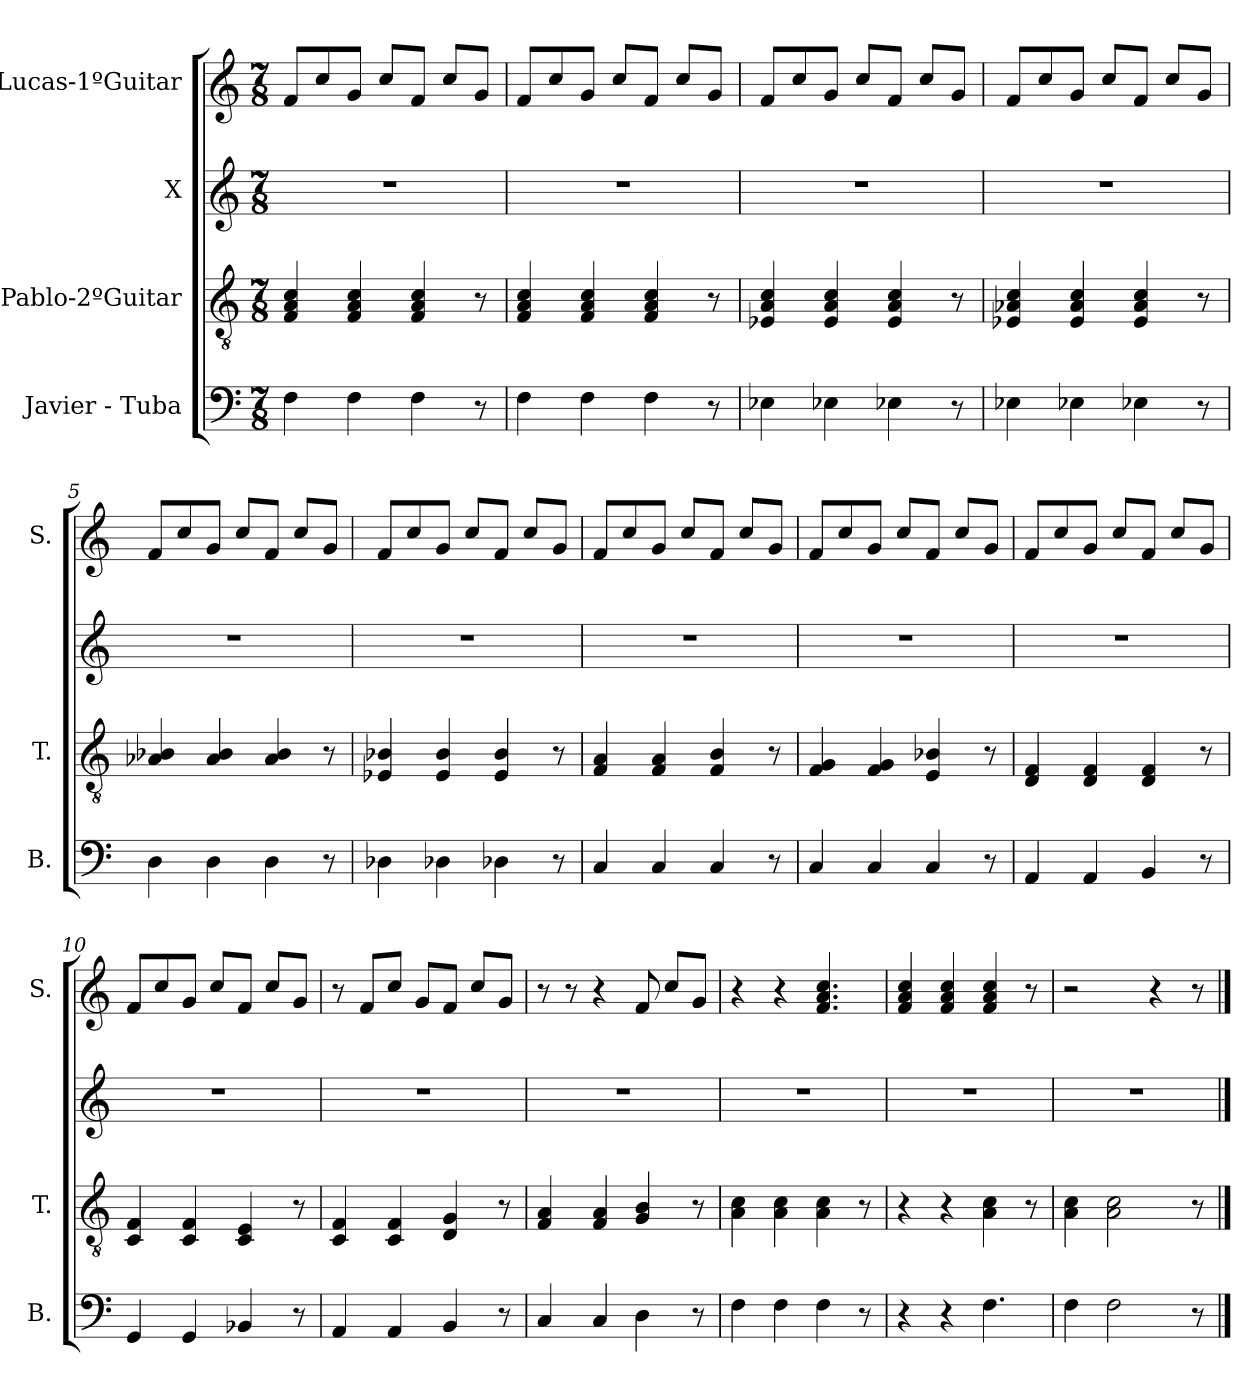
**kern	**kern	**kern	**kern
*part4	*part3	*part2	*part1
*staff4	*staff3	*staff2	*staff1
*I"Javier - Tuba	*I"Pablo-2ºGuitar	*I"X	*I"Lucas-1ºGuitar
*I'B.	*I'T.	*	*I'S.
*clefF4	*clefGv2	*clefG2	*clefG2
*k[]	*k[]	*k[]	*k[]
*M7/8	*M7/8	*M7/8	*M7/8
=1	=1	=1	=1
4F\	4F/ 4A/ 4c/	2..r	8f/L
.	.	.	8cc/
4F\	4F/ 4A/ 4c/	.	8g/J
.	.	.	8cc/L
4F\	4F/ 4A/ 4c/	.	8f/J
.	.	.	8cc/L
8r	8r	.	8g/J
=2	=2	=2	=2
4F\	4F/ 4A/ 4c/	2..r	8f/L
.	.	.	8cc/
4F\	4F/ 4A/ 4c/	.	8g/J
.	.	.	8cc/L
4F\	4F/ 4A/ 4c/	.	8f/J
.	.	.	8cc/L
8r	8r	.	8g/J
=3	=3	=3	=3
4E-X\	4E-X/ 4A/ 4c/	2..r	8f/L
.	.	.	8cc/
4E-X\	4E-/ 4A/ 4c/	.	8g/J
.	.	.	8cc/L
4E-X\	4E-/ 4A/ 4c/	.	8f/J
.	.	.	8cc/L
8r	8r	.	8g/J
=4	=4	=4	=4
4E-X\	4E-X/ 4A-X/ 4c/	2..r	8f/L
.	.	.	8cc/
4E-X\	4E-/ 4A-/ 4c/	.	8g/J
.	.	.	8cc/L
4E-X\	4E-/ 4A-/ 4c/	.	8f/J
.	.	.	8cc/L
8r	8r	.	8g/J
=5	=5	=5	=5
4D\	4A-X/ 4B-X/	2..r	8f/L
.	.	.	8cc/
4D\	4A-/ 4B-/	.	8g/J
.	.	.	8cc/L
4D\	4A-/ 4B-/	.	8f/J
.	.	.	8cc/L
8r	8r	.	8g/J
!!LO:LB:g=z
=6	=6	=6	=6
4D-X\	4E-X/ 4B-X/	2..r	8f/L
.	.	.	8cc/
4D-X\	4E-/ 4B-/	.	8g/J
.	.	.	8cc/L
4D-X\	4E-/ 4B-/	.	8f/J
.	.	.	8cc/L
8r	8r	.	8g/J
=7	=7	=7	=7
4C/	4F/ 4A/	2..r	8f/L
.	.	.	8cc/
4C/	4F/ 4A/	.	8g/J
.	.	.	8cc/L
4C/	4F/ 4B/	.	8f/J
.	.	.	8cc/L
8r	8r	.	8g/J
=8	=8	=8	=8
4C/	4F/ 4G/	2..r	8f/L
.	.	.	8cc/
4C/	4F/ 4G/	.	8g/J
.	.	.	8cc/L
4C/	4E/ 4B-X/	.	8f/J
.	.	.	8cc/L
8r	8r	.	8g/J
=9	=9	=9	=9
4AA/	4D/ 4F/	2..r	8f/L
.	.	.	8cc/
4AA/	4D/ 4F/	.	8g/J
.	.	.	8cc/L
4BB/	4D/ 4F/	.	8f/J
.	.	.	8cc/L
8r	8r	.	8g/J
=10	=10	=10	=10
4GG/	4C/ 4F/	2..r	8f/L
.	.	.	8cc/
4GG/	4C/ 4F/	.	8g/J
.	.	.	8cc/L
4BB-X/	4C/ 4E/	.	8f/J
.	.	.	8cc/L
8r	8r	.	8g/J
!!LO:LB:g=z
=11	=11	=11	=11
4AA/	4C/ 4F/	2..r	8r
.	.	.	8f/L
4AA/	4C/ 4F/	.	8cc/J
.	.	.	8g/L
4BB/	4D/ 4G/	.	8f/J
.	.	.	8cc/L
8r	8r	.	8g/J
=12	=12	=12	=12
4C/	4F/ 4A/	2..r	8r
.	.	.	8r
4C/	4F/ 4A/	.	4r
4D\	4G/ 4B/	.	8f/
.	.	.	8cc/L
8r	8r	.	8g/J
=13	=13	=13	=13
4F\	4A\ 4c\	2..r	4r
4F\	4A\ 4c\	.	4r
4F\	4A\ 4c\	.	4.f/ 4.a/ 4.cc/
8r	8r	.	.
=14	=14	=14	=14
4r	4r	2..r	4f/ 4a/ 4cc/
4r	4r	.	4f/ 4a/ 4cc/
4.F\	4A\ 4c\	.	4f/ 4a/ 4cc/
.	8r	.	8r
=15	=15	=15	=15
4F\	4A\ 4c\	2..r	2r
2F\	2A\ 2c\	.	.
.	.	.	4r
8r	8r	.	8r
==	==	==	==
*-	*-	*-	*-
